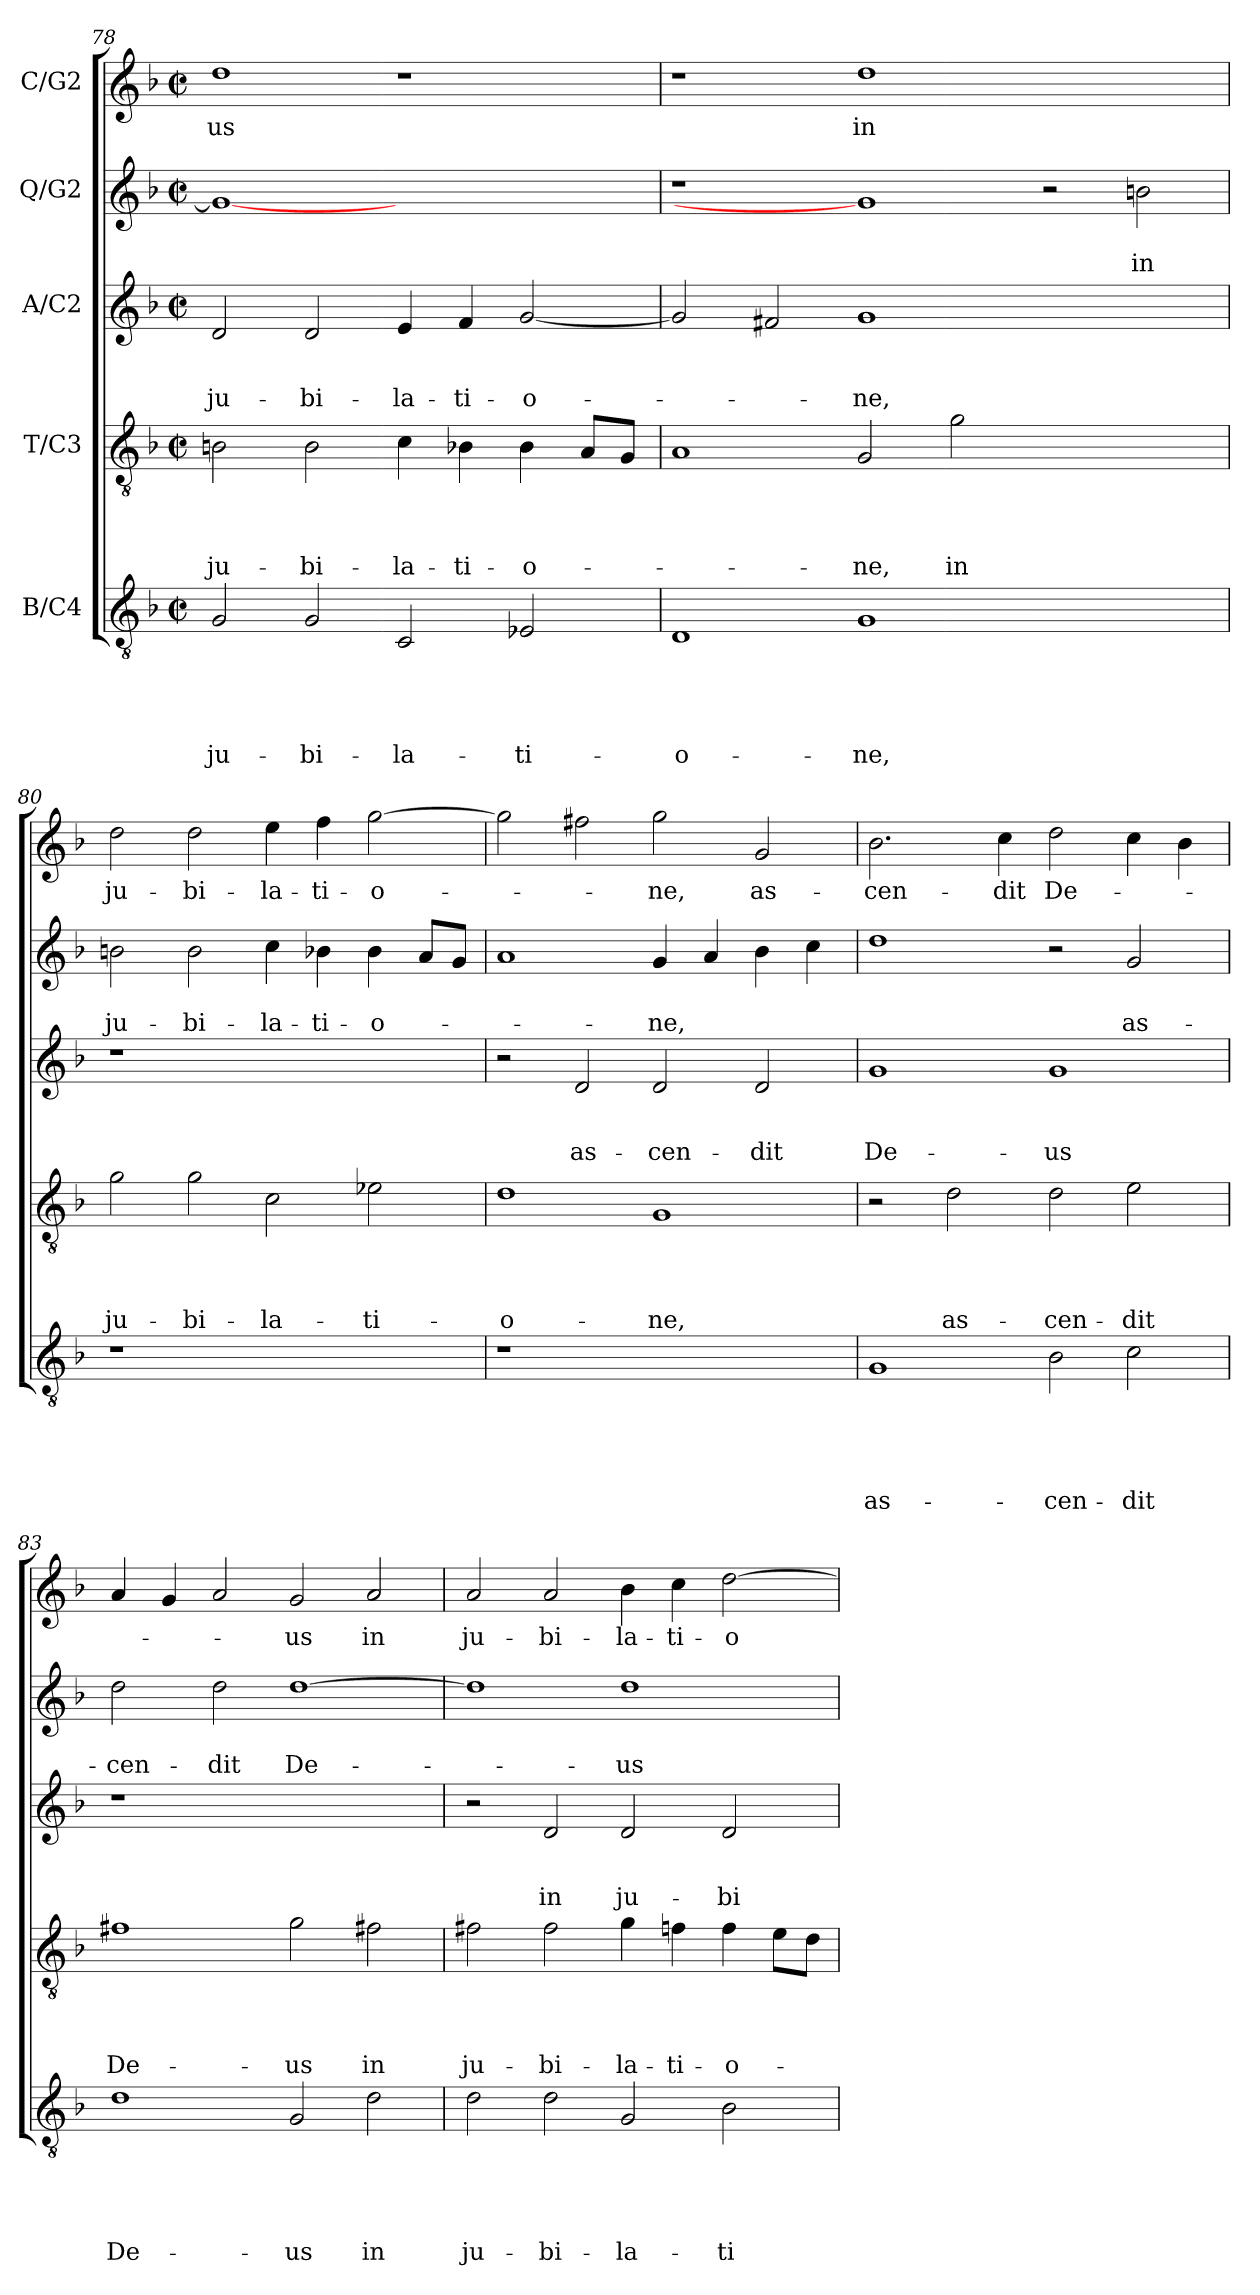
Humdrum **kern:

**kern	**text	**text	**text	**text	**text	**kern	**text	**text	**text	**text	**kern	**text	**text	**text	**kern	**text	**text	**kern	**text
*part5	*part5	*part5	*part5	*part5	*part5	*part4	*part4	*part4	*part4	*part4	*part3	*part3	*part3	*part3	*part2	*part2	*part2	*part1	*part1
*staff5	*staff5	*staff5	*staff5	*staff5	*staff5	*staff4	*staff4	*staff4	*staff4	*staff4	*staff3	*staff3	*staff3	*staff3	*staff2	*staff2	*staff2	*staff1	*staff1
*I"B/C4	*	*	*	*	*	*I"T/C3	*	*	*	*	*I"A/C2	*	*	*	*I"Q/G2	*	*	*I"C/G2	*
*clefGv2	*	*	*	*	*	*clefGv2	*	*	*	*	*clefG2	*	*	*	*clefG2	*	*	*clefG2	*
*k[b-]	*	*	*	*	*	*k[b-]	*	*	*	*	*k[b-]	*	*	*	*k[b-]	*	*	*k[b-]	*
*F:	*	*	*	*	*	*F:	*	*	*	*	*F:	*	*	*	*F:	*	*	*F:	*
*M2/2	*	*	*	*	*	*M2/2	*	*	*	*	*M2/2	*	*	*	*M2/2	*	*	*M2/2	*
*met(c|)	*	*	*	*	*	*met(c|)	*	*	*	*	*met(c|)	*	*	*	*met(c|)	*	*	*met(c|)	*
=78	=78	=78	=78	=78	=78	=78	=78	=78	=78	=78	=78	=78	=78	=78	=78	=78	=78	=78	=78
!	!	!	!	!	!LO:LY:b	!	!	!	!	!LO:LY:b	!	!	!	!LO:LY:b	!	!	!	!	!LO:LY:b
2G/	.	.	.	.	ju-	2Bn\	.	.	.	ju-	2d/	.	.	ju-	1g_	.	.	1dd	-us
!	!	!	!	!	!LO:LY:b	!	!	!	!	!LO:LY:b	!	!	!	!LO:LY:b	!	!	!	!	!
2G/	.	.	.	.	-bi-	2B\	.	.	.	-bi-	2d/	.	.	-bi-	.	.	.	.	.
!	!	!	!	!	!LO:LY:b	!	!	!	!	!LO:LY:b	!	!	!	!LO:LY:b	!	!	!	!	!
2C/	.	.	.	.	-la-	4c\	.	.	.	-la-	4e/	.	.	-la-	1ryy	.	.	1r	.
!	!	!	!	!	!	!	!	!	!	!LO:LY:b	!	!	!	!LO:LY:b	!	!	!	!	!
.	.	.	.	.	.	4B-X\	.	.	.	-ti-	4f/	.	.	-ti-	.	.	.	.	.
!	!	!	!	!	!LO:LY:b	!	!	!	!	!LO:LY:b	!	!	!	!LO:LY:b	!	!	!	!	!
2E-X/	.	.	.	.	-ti-	4B-\	.	.	.	-o-	[2g/	.	.	-o-	.	.	.	.	.
.	.	.	.	.	.	8A/L	.	.	.	.	.	.	.	.	.	.	.	.	.
.	.	.	.	.	.	8G/J	.	.	.	.	.	.	.	.	.	.	.	.	.
=79	=79	=79	=79	=79	=79	=79	=79	=79	=79	=79	=79	=79	=79	=79	=79	=79	=79	=79	=79
!	!	!	!	!	!LO:LY:b	!	!	!	!	!	!	!	!	!	!	!	!	!	!
1D	.	.	.	.	-o-	1A	.	.	.	.	2g/]	.	.	.	1r	.	.	1r	.
.	.	.	.	.	.	.	.	.	.	.	2f#X/	.	.	.	.	.	.	.	.
!	!	!	!	!	!LO:LY:b	!	!	!	!	!LO:LY:b	!	!	!	!LO:LY:b	!	!	!	!	!LO:LY:b
1G	.	.	.	.	-ne,	2G/	.	.	.	-ne,	1g	.	.	-ne,	1g]	.	.	1dd	in
!	!	!	!	!	!	!	!	!	!	!LO:LY:b	!	!	!	!	!	!	!	!	!
.	.	.	.	.	.	2g\	.	.	.	in	.	.	.	.	.	.	.	.	.
1ryy	.	.	.	.	.	1ryy	.	.	.	.	1ryy	.	.	.	2r	.	.	1ryy	.
!	!	!	!	!	!	!	!	!	!	!	!	!	!	!	!	!	!LO:LY:b	!	!
.	.	.	.	.	.	.	.	.	.	.	.	.	.	.	2bn\	.	in	.	.
=80	=80	=80	=80	=80	=80	=80	=80	=80	=80	=80	=80	=80	=80	=80	=80	=80	=80	=80	=80
!	!	!	!	!	!	!	!	!	!	!LO:LY:b	!	!	!	!	!	!	!LO:LY:b	!	!LO:LY:b
1r	.	.	.	.	.	2g\	.	.	.	ju-	1r	.	.	.	2bn\	.	ju-	2dd\	ju-
!	!	!	!	!	!	!	!	!	!	!LO:LY:b	!	!	!	!	!	!	!LO:LY:b	!	!LO:LY:b
.	.	.	.	.	.	2g\	.	.	.	-bi-	.	.	.	.	2b\	.	-bi-	2dd\	-bi-
!	!	!	!	!	!	!	!	!	!	!LO:LY:b	!	!	!	!	!	!	!LO:LY:b	!	!LO:LY:b
1ryy	.	.	.	.	.	2c\	.	.	.	-la-	1ryy	.	.	.	4cc\	.	-la-	4ee\	-la-
!	!	!	!	!	!	!	!	!	!	!	!	!	!	!	!	!	!LO:LY:b	!	!LO:LY:b
.	.	.	.	.	.	.	.	.	.	.	.	.	.	.	4b-X\	.	-ti-	4ff\	-ti-
!	!	!	!	!	!	!	!	!	!	!LO:LY:b	!	!	!	!	!	!	!LO:LY:b	!	!LO:LY:b
.	.	.	.	.	.	2e-X\	.	.	.	-ti-	.	.	.	.	4b-\	.	-o-	[2gg\	-o-
.	.	.	.	.	.	.	.	.	.	.	.	.	.	.	8a/L	.	.	.	.
.	.	.	.	.	.	.	.	.	.	.	.	.	.	.	8g/J	.	.	.	.
!!LO:PB:g=z
=81	=81	=81	=81	=81	=81	=81	=81	=81	=81	=81	=81	=81	=81	=81	=81	=81	=81	=81	=81
!	!	!	!	!	!	!	!	!	!	!LO:LY:b	!	!	!	!	!	!	!	!	!
1r	.	.	.	.	.	1d	.	.	.	-o-	2r	.	.	.	1a	.	.	2gg\]	.
!	!	!	!	!	!	!	!	!	!	!	!	!	!	!LO:LY:b	!	!	!	!	!
.	.	.	.	.	.	.	.	.	.	.	2d/	.	.	as-	.	.	.	2ff#X\	.
!	!	!	!	!	!	!	!	!	!	!LO:LY:b	!	!	!	!LO:LY:b	!	!	!LO:LY:b	!	!LO:LY:b
1ryy	.	.	.	.	.	1G	.	.	.	-ne,	2d/	.	.	-cen-	4g/	.	-ne,	2gg\	-ne,
.	.	.	.	.	.	.	.	.	.	.	.	.	.	.	4a/	.	.	.	.
!	!	!	!	!	!	!	!	!	!	!	!	!	!	!LO:LY:b	!	!	!	!	!LO:LY:b
.	.	.	.	.	.	.	.	.	.	.	2d/	.	.	-dit	4b-\	.	.	2g/	as-
.	.	.	.	.	.	.	.	.	.	.	.	.	.	.	4cc\	.	.	.	.
=82	=82	=82	=82	=82	=82	=82	=82	=82	=82	=82	=82	=82	=82	=82	=82	=82	=82	=82	=82
!	!	!	!	!	!LO:LY:b	!	!	!	!	!	!	!	!	!LO:LY:b	!	!	!	!	!LO:LY:b
1G	.	.	.	.	as-	2rc	.	.	.	.	1g	.	.	De-	1dd	.	.	2.b-\	-cen-
!	!	!	!	!	!	!	!	!	!	!LO:LY:b	!	!	!	!	!	!	!	!	!
.	.	.	.	.	.	2d\	.	.	.	as-	.	.	.	.	.	.	.	.	.
!	!	!	!	!	!	!	!	!	!	!	!	!	!	!	!	!	!	!	!LO:LY:b
.	.	.	.	.	.	.	.	.	.	.	.	.	.	.	.	.	.	4cc\	-dit
!	!	!	!	!	!LO:LY:b	!	!	!	!	!LO:LY:b	!	!	!	!LO:LY:b	!	!	!	!	!LO:LY:b
2B-\	.	.	.	.	-cen-	2d\	.	.	.	-cen-	1g	.	.	-us	2r	.	.	2dd\	De-
!	!	!	!	!	!LO:LY:b	!	!	!	!	!LO:LY:b	!	!	!	!	!	!	!LO:LY:b	!	!
2c\	.	.	.	.	-dit	2e\	.	.	.	-dit	.	.	.	.	2g/	.	as-	4cc\	.
.	.	.	.	.	.	.	.	.	.	.	.	.	.	.	.	.	.	4b-\	.
=83	=83	=83	=83	=83	=83	=83	=83	=83	=83	=83	=83	=83	=83	=83	=83	=83	=83	=83	=83
!	!	!	!	!	!LO:LY:b	!	!	!	!	!LO:LY:b	!	!	!	!	!	!	!LO:LY:b	!	!
1d	.	.	.	.	De-	1f#X	.	.	.	De-	1r	.	.	.	2dd\	.	-cen-	4a/	.
.	.	.	.	.	.	.	.	.	.	.	.	.	.	.	.	.	.	4g/	.
!	!	!	!	!	!	!	!	!	!	!	!	!	!	!	!	!	!LO:LY:b	!	!
.	.	.	.	.	.	.	.	.	.	.	.	.	.	.	2dd\	.	-dit	2a/	.
!	!	!	!	!	!LO:LY:b	!	!	!	!	!LO:LY:b	!	!	!	!	!	!	!LO:LY:b	!	!LO:LY:b
2G/	.	.	.	.	-us	2g\	.	.	.	-us	1ryy	.	.	.	[1dd	.	De-	2g/	-us
!	!	!	!	!	!LO:LY:b	!	!	!	!	!LO:LY:b	!	!	!	!	!	!	!	!	!LO:LY:b
2d\	.	.	.	.	in	2f#X\	.	.	.	in	.	.	.	.	.	.	.	2a/	in
=84	=84	=84	=84	=84	=84	=84	=84	=84	=84	=84	=84	=84	=84	=84	=84	=84	=84	=84	=84
!	!	!	!	!	!LO:LY:b	!	!	!	!	!LO:LY:b	!	!	!	!	!	!	!	!	!LO:LY:b
2d\	.	.	.	.	ju-	2f#X\	.	.	.	ju-	2r	.	.	.	1dd]	.	.	2a/	ju-
!	!	!	!	!	!LO:LY:b	!	!	!	!	!LO:LY:b	!	!	!	!LO:LY:b	!	!	!	!	!LO:LY:b
2d\	.	.	.	.	-bi-	2f#\	.	.	.	-bi-	2d/	.	.	in	.	.	.	2a/	-bi-
!	!	!	!	!	!LO:LY:b	!	!	!	!	!LO:LY:b	!	!	!	!LO:LY:b	!	!	!LO:LY:b	!	!LO:LY:b
2G/	.	.	.	.	-la-	4g\	.	.	.	-la-	2d/	.	.	ju-	1dd	.	-us	4b-\	-la-
!	!	!	!	!	!	!	!	!	!	!LO:LY:b	!	!	!	!	!	!	!	!	!LO:LY:b
.	.	.	.	.	.	4fn\	.	.	.	-ti-	.	.	.	.	.	.	.	4cc\	-ti-
!	!	!	!	!	!LO:LY:b	!	!	!	!	!LO:LY:b	!	!	!	!LO:LY:b	!	!	!	!	!LO:LY:b
2B-\	.	.	.	.	-ti-	4f\	.	.	.	-o-	2d/	.	.	-bi-	.	.	.	[2dd\	-o-
.	.	.	.	.	.	8e\L	.	.	.	.	.	.	.	.	.	.	.	.	.
.	.	.	.	.	.	8d\J	.	.	.	.	.	.	.	.	.	.	.	.	.
=	=	=	=	=	=	=	=	=	=	=	=	=	=	=	=	=	=	=	=
*-	*-	*-	*-	*-	*-	*-	*-	*-	*-	*-	*-	*-	*-	*-	*-	*-	*-	*-	*-
